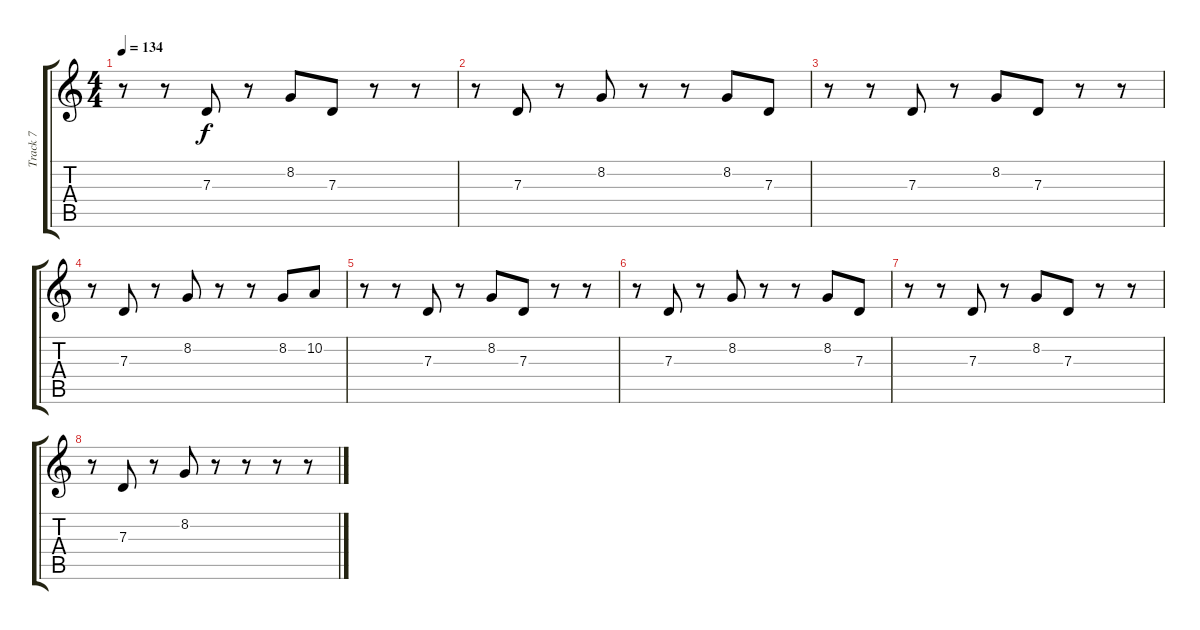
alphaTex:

\track ("Track 7" "Track 7") {instrument lead1square}
\staff {score tabs}
\tuning (E4 B3 G3 D3 A2 E2) {hide}
\ts (4 4)
\tempo 134
\clef g2
\ks c
r.8{dy f} r.8 7.3.8 r.8 8.2.8 7.3.8 r.8 r.8 |
r.8 7.3.8 r.8 8.2.8 r.8 r.8 8.2.8 7.3.8 |
r.8 r.8 7.3.8 r.8 8.2.8 7.3.8 r.8 r.8 |
r.8 7.3.8 r.8 8.2.8 r.8 r.8 8.2.8 10.2.8 |
r.8 r.8 7.3.8 r.8 8.2.8 7.3.8 r.8 r.8 |
r.8 7.3.8 r.8 8.2.8 r.8 r.8 8.2.8 7.3.8 |
r.8 r.8 7.3.8 r.8 8.2.8 7.3.8 r.8 r.8 |
r.8 7.3.8 r.8 8.2.8 r.8 r.8 r.8 r.8
